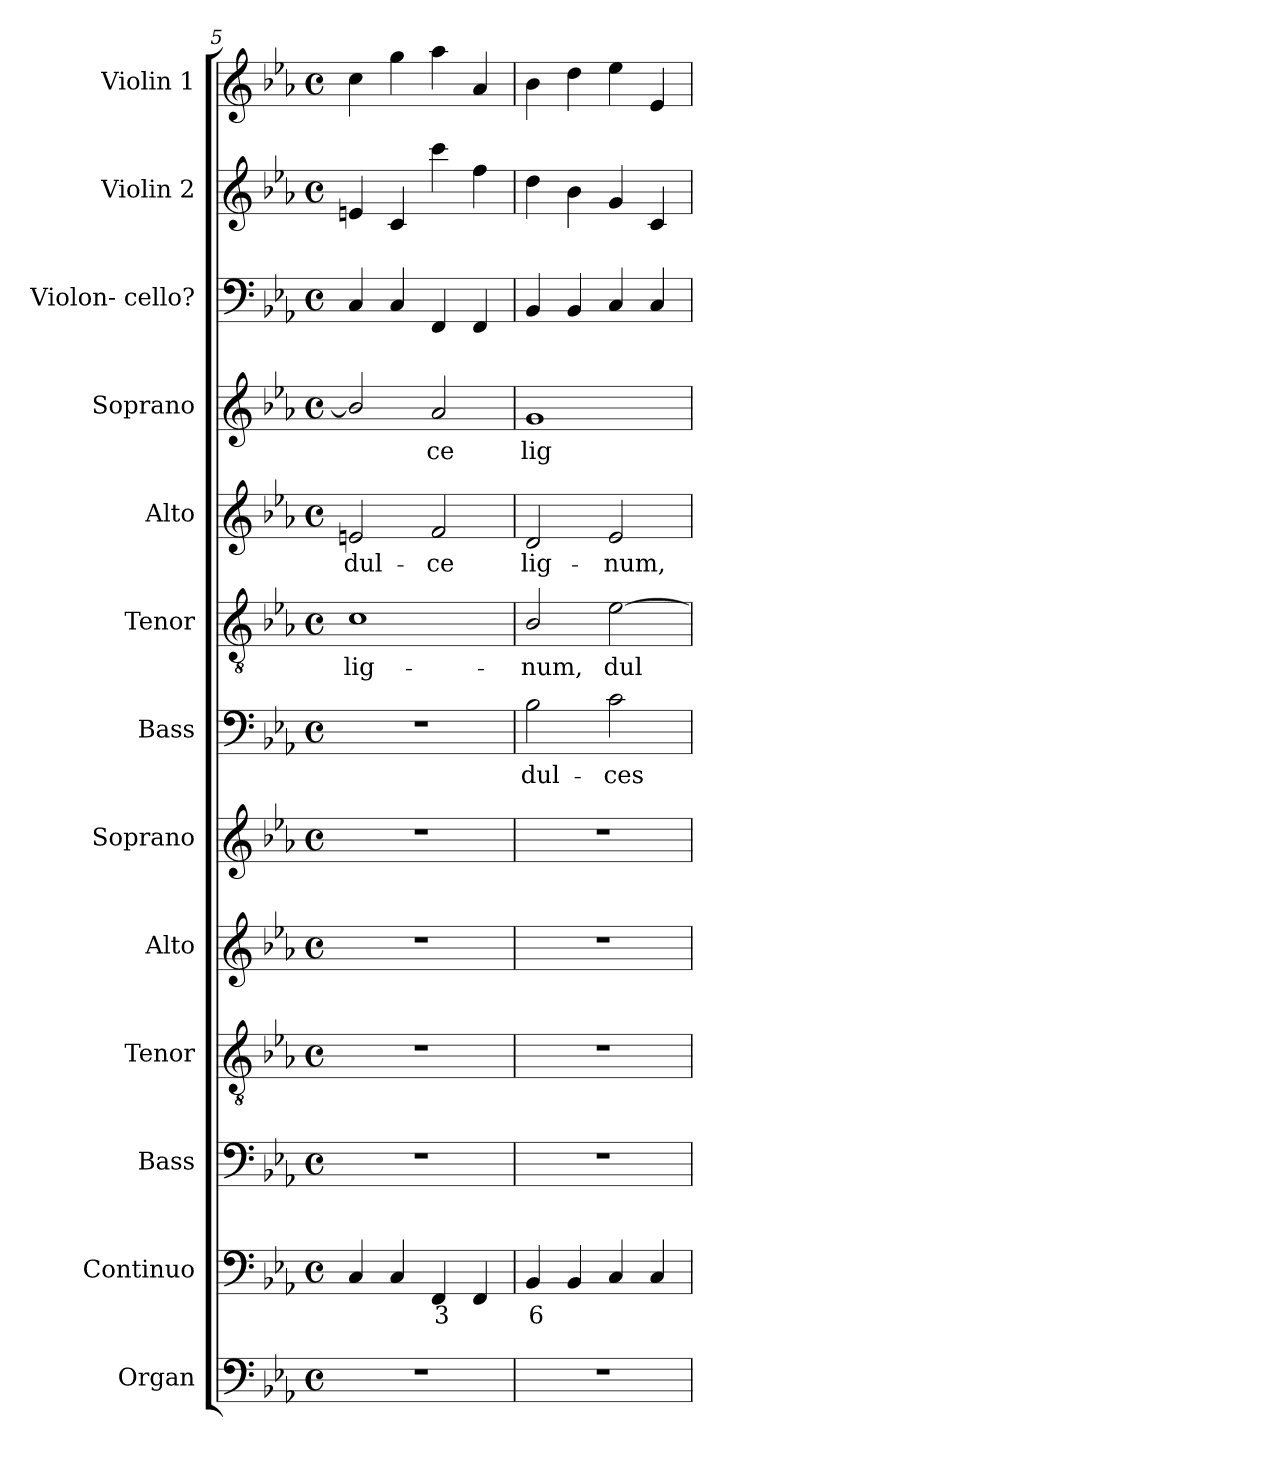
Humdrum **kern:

**kern	**kern	**text	**kern	**kern	**kern	**kern	**kern	**text	**kern	**text	**kern	**text	**kern	**text	**kern	**kern	**kern
*part13	*part12	*part12	*part11	*part10	*part9	*part8	*part7	*part7	*part6	*part6	*part5	*part5	*part4	*part4	*part3	*part2	*part1
*staff13	*staff12	*staff12	*staff11	*staff10	*staff9	*staff8	*staff7	*staff7	*staff6	*staff6	*staff5	*staff5	*staff4	*staff4	*staff3	*staff2	*staff1
*I"Organ	*I"Continuo	*	*I"Bass	*I"Tenor	*I"Alto	*I"Soprano	*I"Bass	*	*I"Tenor	*	*I"Alto	*	*I"Soprano	*	*I"Violon- cello?	*I"Violin 2	*I"Violin 1
*I'Org.	*I'Cont.	*	*I'B.	*I'T.	*I'A.	*I'S.	*I'B.	*	*I'T.	*	*I'A.	*	*I'S.	*	*I'Vc.	*I'Vln. 2	*I'Vln. 1
*clefF4	*clefF4	*	*clefF4	*clefGv2	*clefG2	*clefG2	*clefF4	*	*clefGv2	*	*clefG2	*	*clefG2	*	*clefF4	*clefG2	*clefG2
*	*	*	*	*ITrd7c12	*	*	*	*	*ITrd7c12	*	*	*	*	*	*	*	*
*k[b-e-a-]	*k[b-e-a-]	*	*k[b-e-a-]	*k[b-e-a-]	*k[b-e-a-]	*k[b-e-a-]	*k[b-e-a-]	*	*k[b-e-a-]	*	*k[b-e-a-]	*	*k[b-e-a-]	*	*k[b-e-a-]	*k[b-e-a-]	*k[b-e-a-]
*E-:	*E-:	*	*E-:	*E-:	*E-:	*E-:	*E-:	*	*E-:	*	*E-:	*	*E-:	*	*E-:	*E-:	*E-:
*M4/4	*M4/4	*	*M4/4	*M4/4	*M4/4	*M4/4	*M4/4	*	*M4/4	*	*M4/4	*	*M4/4	*	*M4/4	*M4/4	*M4/4
*met(c)	*met(c)	*	*met(c)	*met(c)	*met(c)	*met(c)	*met(c)	*	*met(c)	*	*met(c)	*	*met(c)	*	*met(c)	*met(c)	*met(c)
=5	=5	=5	=5	=5	=5	=5	=5	=5	=5	=5	=5	=5	=5	=5	=5	=5	=5
!	!	!	!	!	!	!	!	!	!	!LO:LY:b:color=#000000	!	!	!	!	!	!	!
!	!	!	!	!	!	!	!	!	!	!	!	!LO:LY:b:color=#000000	!	!	!	!	!
1r	4Ci/	.	1r	1r	1r	1r	1r	.	1Ci	lig-	2eni/	dul-	2b-i/]	.	4Ci/	4eni/	4cci\
.	4Ci/	.	.	.	.	.	.	.	.	.	.	.	.	.	4Ci/	4ci/	4ggi\
!	!	!LO:LY:b:color=#000000	!	!	!	!	!	!	!	!	!	!	!	!	!	!	!
!	!	!	!	!	!	!	!	!	!	!	!	!LO:LY:b:color=#000000	!	!	!	!	!
!	!	!	!	!	!	!	!	!	!	!	!	!	!	!LO:LY:b:color=#000000	!	!	!
.	4FFi/	3	.	.	.	.	.	.	.	.	2fi/	-ce	2a-i/	-ce	4FFi/	4ccci\	4aa-i\
.	4FFi/	.	.	.	.	.	.	.	.	.	.	.	.	.	4FFi/	4ffi\	4a-i/
=6	=6	=6	=6	=6	=6	=6	=6	=6	=6	=6	=6	=6	=6	=6	=6	=6	=6
!	!	!LO:LY:b:color=#000000	!	!	!	!	!	!	!	!	!	!	!	!	!	!	!
!	!	!	!	!	!	!	!	!LO:LY:b:color=#000000	!	!	!	!	!	!	!	!	!
!	!	!	!	!	!	!	!	!	!	!LO:LY:b:color=#000000	!	!	!	!	!	!	!
!	!	!	!	!	!	!	!	!	!	!	!	!LO:LY:b:color=#000000	!	!	!	!	!
!	!	!	!	!	!	!	!	!	!	!	!	!	!	!LO:LY:b:color=#000000	!	!	!
1r	4BB-i/	6	1r	1r	1r	1r	2B-i\	dul-	2BB-i/	-num,	2di/	lig-	1gi	lig-	4BB-i/	4ddi\	4b-i\
.	4BB-i/	.	.	.	.	.	.	.	.	.	.	.	.	.	4BB-i/	4b-i\	4ddi\
!	!	!	!	!	!	!	!	!LO:LY:b:color=#000000	!	!	!	!	!	!	!	!	!
!	!	!	!	!	!	!	!	!	!	!LO:LY:b:color=#000000	!	!	!	!	!	!	!
!	!	!	!	!	!	!	!	!	!	!	!	!LO:LY:b:color=#000000	!	!	!	!	!
.	4Ci/	.	.	.	.	.	2ci\	-ces	[>2E-i\	dul-	2e-i/	-num,	.	.	4Ci/	4gi/	4ee-i\
.	4Ci/	.	.	.	.	.	.	.	.	.	.	.	.	.	4Ci/	4ci/	4e-i/
=	=	=	=	=	=	=	=	=	=	=	=	=	=	=	=	=	=
*-	*-	*-	*-	*-	*-	*-	*-	*-	*-	*-	*-	*-	*-	*-	*-	*-	*-
